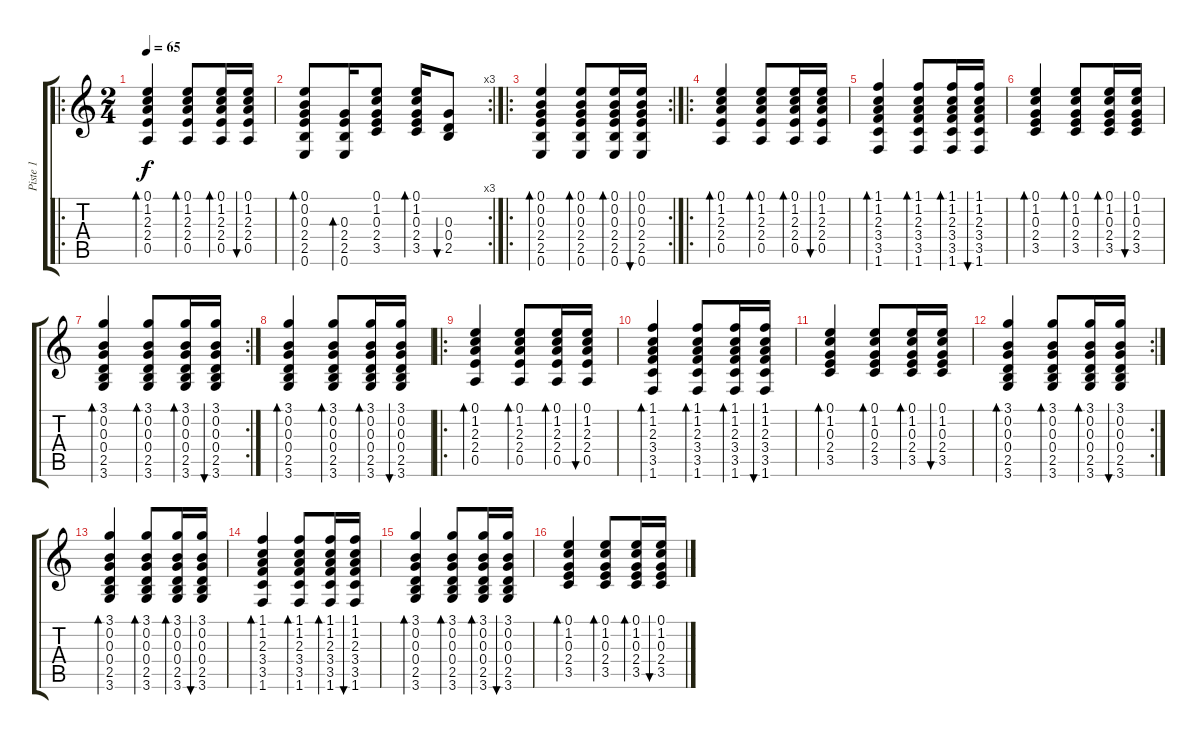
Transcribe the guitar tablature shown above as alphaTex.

\track ("Piste 1" "Piste 1") {instrument acousticguitarsteel}
\staff {score tabs}
\tuning (E4 B3 G3 D3 A2 E2) {hide}
\ro
\ts (2 4)
\tempo 65
\clef g2
\ks c
(0.1 1.2 2.3 2.4 0.5).4{bd 60 dy f instrument acousticguitarsteel} (0.1 1.2 2.3 2.4 0.5).8{bd 60} (0.1 1.2 2.3 2.4 0.5).16{bd 60} (0.1 1.2 2.3 2.4 0.5).16{bu 60} |
\rc 3
(0.1 0.2 0.3 2.4 2.5 0.6).8{bd 60} (0.3 2.4 2.5 0.6).16{bd 60} (0.1 1.2 0.3 2.4 3.5).8 (0.1 1.2 0.3 2.4 3.5).16{bd 60} (0.3 0.4 2.5).8{bu 60} |
\ro
\rc 2
(0.1 0.2 0.3 2.4 2.5 0.6).4{bd 60} (0.1 0.2 0.3 2.4 2.5 0.6).8{bd 60} (0.1 0.2 0.3 2.4 2.5 0.6).16{bd 60} (0.1 0.2 0.3 2.4 2.5 0.6).16{bu 60} |
\ro
(0.1 1.2 2.3 2.4 0.5).4{bd 60} (0.1 1.2 2.3 2.4 0.5).8{bd 60} (0.1 1.2 2.3 2.4 0.5).16{bd 60} (0.1 1.2 2.3 2.4 0.5).16{bu 60} |
(1.1 1.2 2.3 3.4 3.5 1.6).4{bd 60} (1.1 1.2 2.3 3.4 3.5 1.6).8{bd 60} (1.1 1.2 2.3 3.4 3.5 1.6).16{bd 60} (1.1 1.2 2.3 3.4 3.5 1.6).16{bu 60} |
(0.1 1.2 0.3 2.4 3.5).4{bd 60} (0.1 1.2 0.3 2.4 3.5).8{bd 60} (0.1 1.2 0.3 2.4 3.5).16{bd 60} (0.1 1.2 0.3 2.4 3.5).16{bu 60} |
\rc 2
(3.1 0.2 0.3 0.4 2.5 3.6).4{bd 60} (3.1 0.2 0.3 0.4 2.5 3.6).8{bd 60} (3.1 0.2 0.3 0.4 2.5 3.6).16{bd 60} (3.1 0.2 0.3 0.4 2.5 3.6).16{bu 60} |
(3.1 0.2 0.3 0.4 2.5 3.6).4{bd 60} (3.1 0.2 0.3 0.4 2.5 3.6).8{bd 60} (3.1 0.2 0.3 0.4 2.5 3.6).16{bd 60} (3.1 0.2 0.3 0.4 2.5 3.6).16{bu 60} |
\ro
(0.1 1.2 2.3 2.4 0.5).4{bd 60} (0.1 1.2 2.3 2.4 0.5).8{bd 60} (0.1 1.2 2.3 2.4 0.5).16{bd 60} (0.1 1.2 2.3 2.4 0.5).16{bu 60} |
(1.1 1.2 2.3 3.4 3.5 1.6).4{bd 60} (1.1 1.2 2.3 3.4 3.5 1.6).8{bd 60} (1.1 1.2 2.3 3.4 3.5 1.6).16{bd 60} (1.1 1.2 2.3 3.4 3.5 1.6).16{bu 60} |
(0.1 1.2 0.3 2.4 3.5).4{bd 60} (0.1 1.2 0.3 2.4 3.5).8{bd 60} (0.1 1.2 0.3 2.4 3.5).16{bd 60} (0.1 1.2 0.3 2.4 3.5).16{bu 60} |
\rc 2
(3.1 0.2 0.3 0.4 2.5 3.6).4{bd 60} (3.1 0.2 0.3 0.4 2.5 3.6).8{bd 60} (3.1 0.2 0.3 0.4 2.5 3.6).16{bd 60} (3.1 0.2 0.3 0.4 2.5 3.6).16{bu 60} |
(3.1 0.2 0.3 0.4 2.5 3.6).4{bd 60} (3.1 0.2 0.3 0.4 2.5 3.6).8{bd 60} (3.1 0.2 0.3 0.4 2.5 3.6).16{bd 60} (3.1 0.2 0.3 0.4 2.5 3.6).16{bu 60} |
(1.1 1.2 2.3 3.4 3.5 1.6).4{bd 60} (1.1 1.2 2.3 3.4 3.5 1.6).8{bd 60} (1.1 1.2 2.3 3.4 3.5 1.6).16{bd 60} (1.1 1.2 2.3 3.4 3.5 1.6).16{bu 60} |
(3.1 0.2 0.3 0.4 2.5 3.6).4{bd 60} (3.1 0.2 0.3 0.4 2.5 3.6).8{bd 60} (3.1 0.2 0.3 0.4 2.5 3.6).16{bd 60} (3.1 0.2 0.3 0.4 2.5 3.6).16{bu 60} |
(0.1 1.2 0.3 2.4 3.5).4{bd 60} (0.1 1.2 0.3 2.4 3.5).8{bd 60} (0.1 1.2 0.3 2.4 3.5).16{bd 60} (0.1 1.2 0.3 2.4 3.5).16{bu 60}
